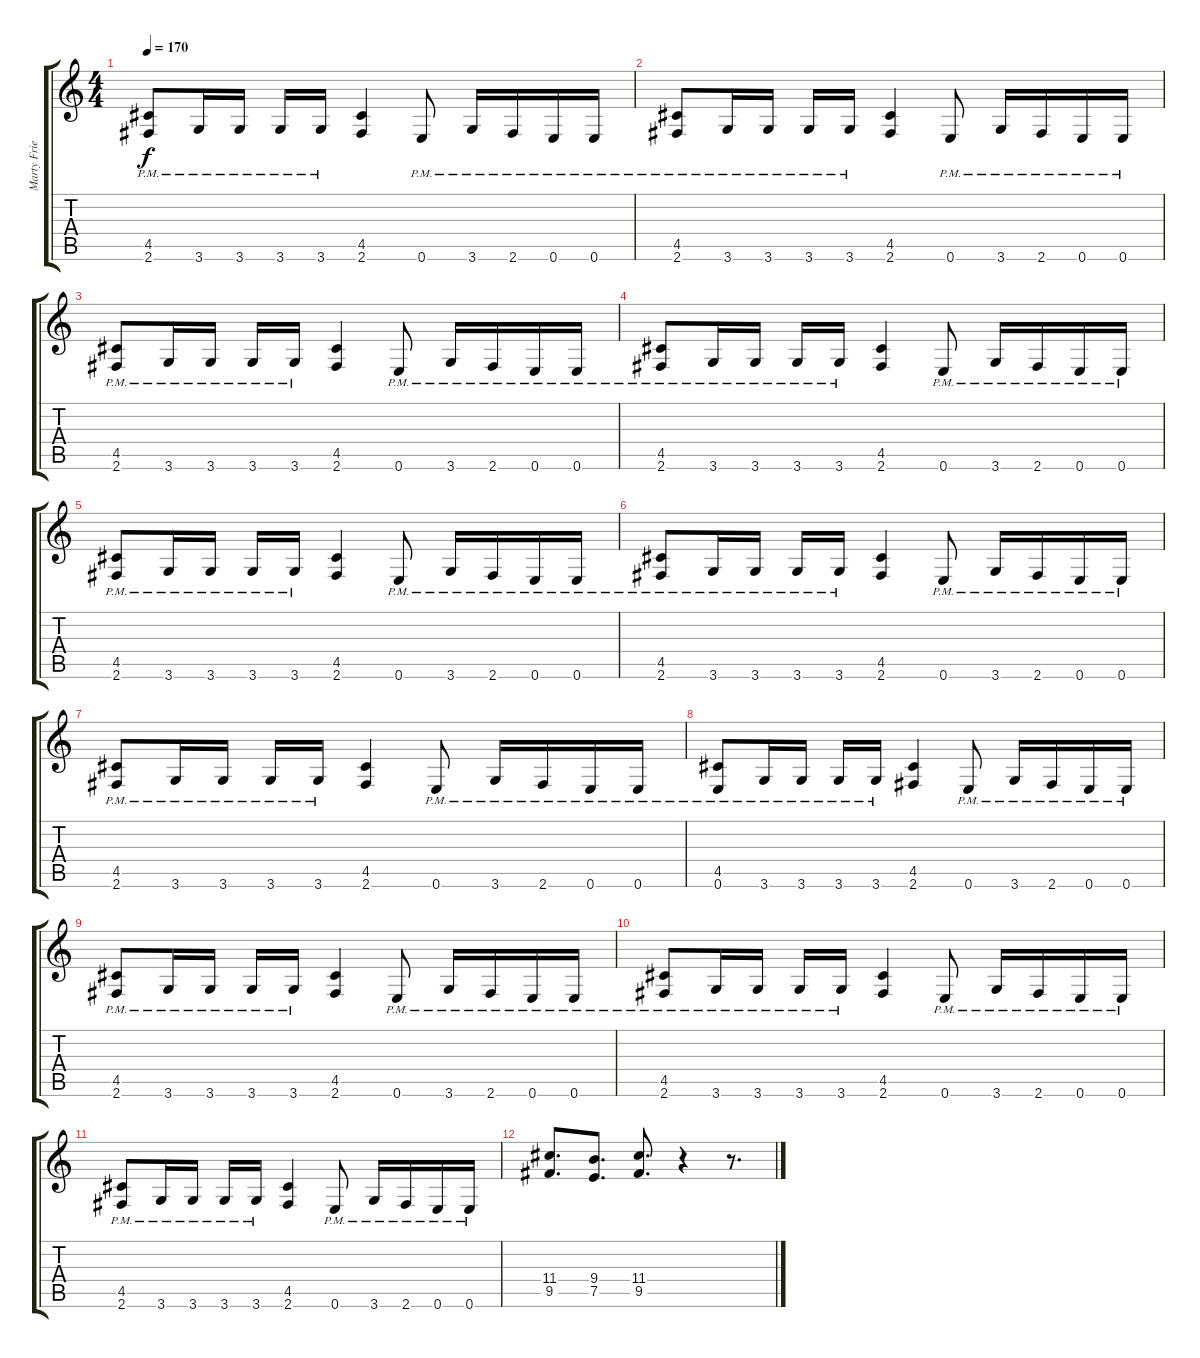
\track ("Marty Friedman" "Marty Frie") {instrument distortionguitar}
\staff {score tabs}
\tuning (E4 B3 G3 D3 A2 E2) {hide}
\ts (4 4)
\tempo 170
\clef g2
\ks c
(4.5 2.6{pm}).8{dy f} 3.6{pm}.16 3.6{pm}.16 3.6{pm}.16 3.6{pm}.16 (4.5 2.6).4 0.6{pm}.8 3.6{pm}.16 2.6{pm}.16 0.6{pm}.16 0.6{pm}.16 |
(4.5 2.6{pm}).8 3.6{pm}.16 3.6{pm}.16 3.6{pm}.16 3.6{pm}.16 (4.5 2.6).4 0.6{pm}.8 3.6{pm}.16 2.6{pm}.16 0.6{pm}.16 0.6{pm}.16 |
(4.5 2.6{pm}).8 3.6{pm}.16 3.6{pm}.16 3.6{pm}.16 3.6{pm}.16 (4.5 2.6).4 0.6{pm}.8 3.6{pm}.16 2.6{pm}.16 0.6{pm}.16 0.6{pm}.16 |
(4.5 2.6{pm}).8 3.6{pm}.16 3.6{pm}.16 3.6{pm}.16 3.6{pm}.16 (4.5 2.6).4 0.6{pm}.8 3.6{pm}.16 2.6{pm}.16 0.6{pm}.16 0.6{pm}.16 |
(4.5 2.6{pm}).8 3.6{pm}.16 3.6{pm}.16 3.6{pm}.16 3.6{pm}.16 (4.5 2.6).4 0.6{pm}.8 3.6{pm}.16 2.6{pm}.16 0.6{pm}.16 0.6{pm}.16 |
(4.5 2.6{pm}).8 3.6{pm}.16 3.6{pm}.16 3.6{pm}.16 3.6{pm}.16 (4.5 2.6).4 0.6{pm}.8 3.6{pm}.16 2.6{pm}.16 0.6{pm}.16 0.6{pm}.16 |
(4.5 2.6{pm}).8 3.6{pm}.16 3.6{pm}.16 3.6{pm}.16 3.6{pm}.16 (4.5 2.6).4 0.6{pm}.8 3.6{pm}.16 2.6{pm}.16 0.6{pm}.16 0.6{pm}.16 |
(4.5 0.6{pm}).8 3.6{pm}.16 3.6{pm}.16 3.6{pm}.16 3.6{pm}.16 (4.5 2.6).4 0.6{pm}.8 3.6{pm}.16 2.6{pm}.16 0.6{pm}.16 0.6{pm}.16 |
(4.5 2.6{pm}).8 3.6{pm}.16 3.6{pm}.16 3.6{pm}.16 3.6{pm}.16 (4.5 2.6).4 0.6{pm}.8 3.6{pm}.16 2.6{pm}.16 0.6{pm}.16 0.6{pm}.16 |
(4.5 2.6{pm}).8 3.6{pm}.16 3.6{pm}.16 3.6{pm}.16 3.6{pm}.16 (4.5 2.6).4 0.6{pm}.8 3.6{pm}.16 2.6{pm}.16 0.6{pm}.16 0.6{pm}.16 |
(4.5 2.6{pm}).8 3.6{pm}.16 3.6{pm}.16 3.6{pm}.16 3.6{pm}.16 (4.5 2.6).4 0.6{pm}.8 3.6{pm}.16 2.6{pm}.16 0.6{pm}.16 0.6{pm}.16 |
(11.4 9.5).8{d} (9.4 7.5).8{d} (11.4 9.5).8{d} r.4 r.8{d}
